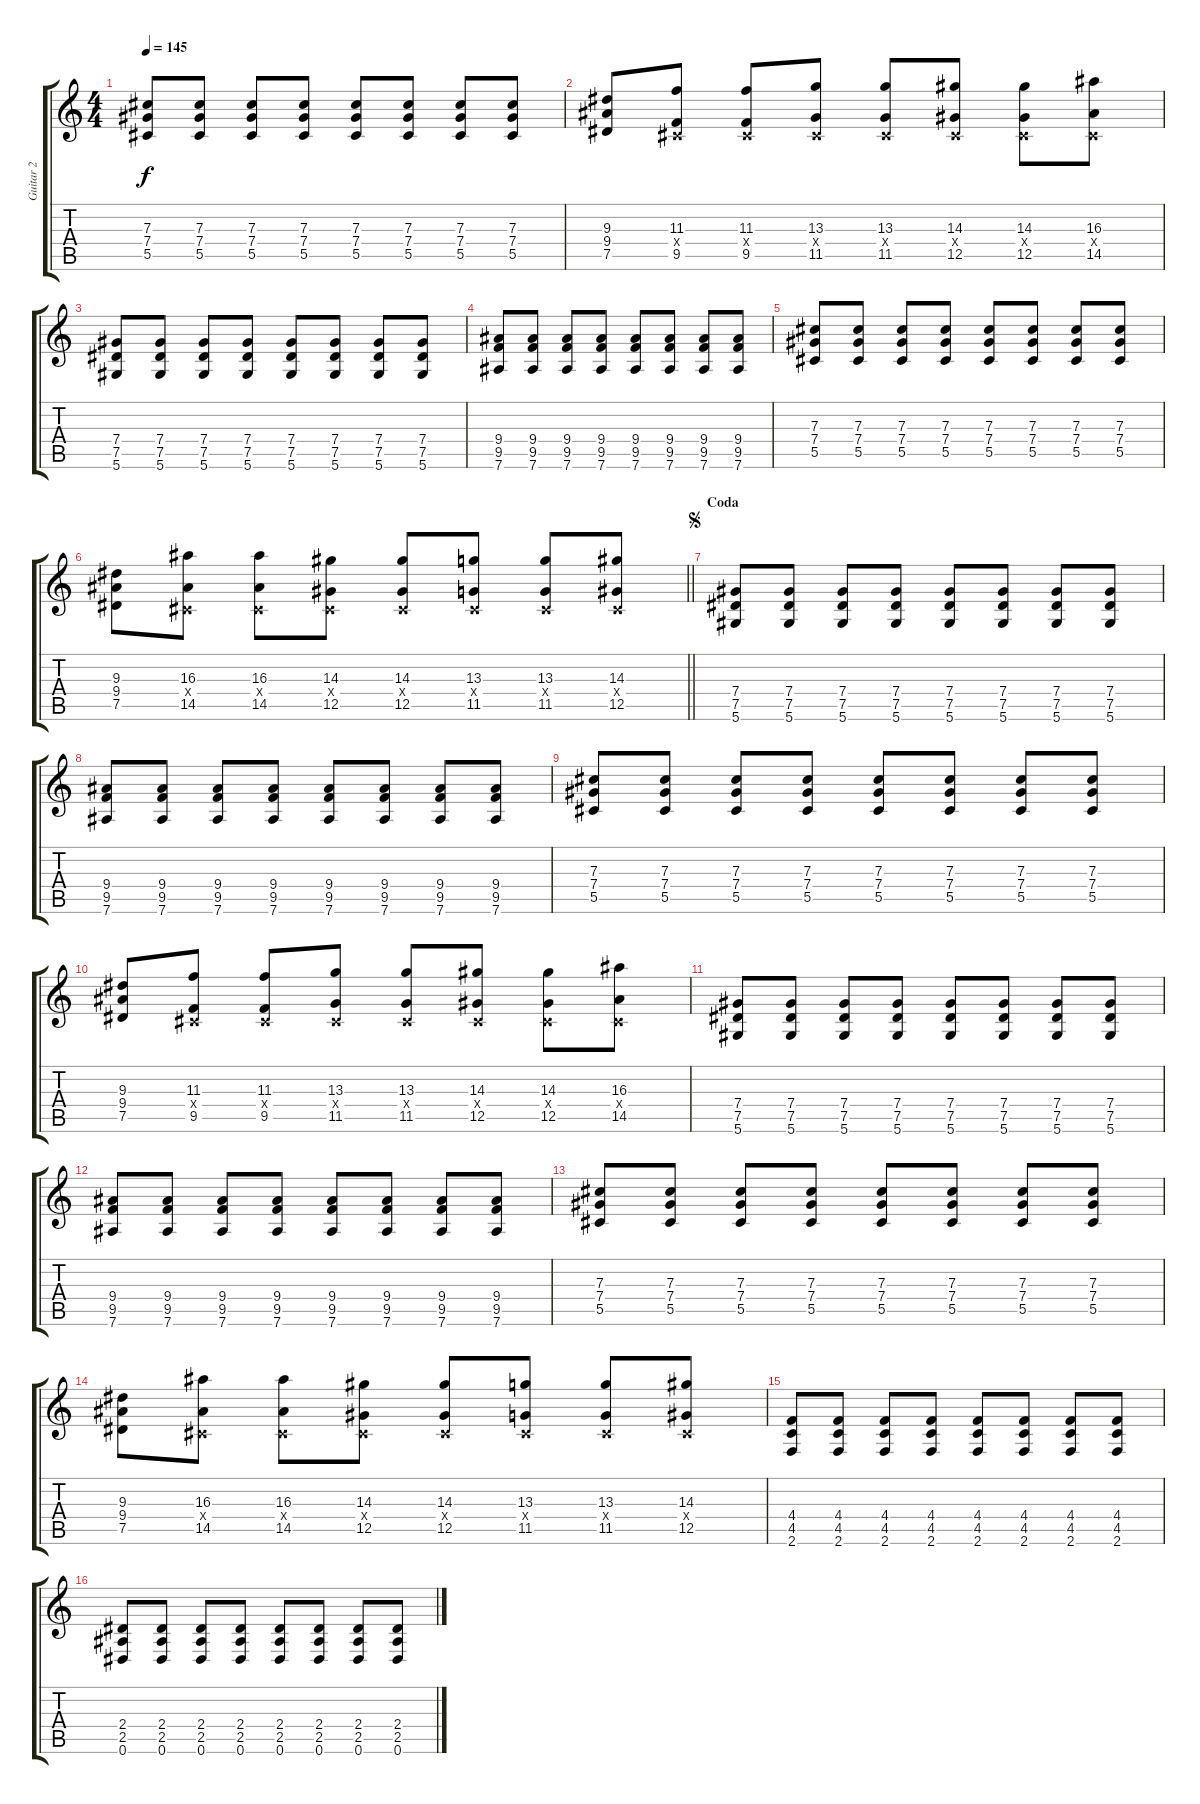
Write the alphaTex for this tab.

\track ("Guitar 2" "Guitar 2") {instrument overdrivenguitar}
\staff {score tabs}
\tuning (Eb4 Bb3 Gb3 Db3 Ab2 Eb2) {hide}
\ts (4 4)
\tempo 145
\clef g2
\ks c
(7.3 7.4 5.5).8{dy f} (7.3 7.4 5.5).8 (7.3 7.4 5.5).8 (7.3 7.4 5.5).8 (7.3 7.4 5.5).8 (7.3 7.4 5.5).8 (7.3 7.4 5.5).8 (7.3 7.4 5.5).8 |
(9.3 9.4 7.5).8 (11.3 0.4{x} 9.5).8 (11.3 0.4{x} 9.5).8 (13.3 0.4{x} 11.5).8 (13.3 0.4{x} 11.5).8 (14.3 0.4{x} 12.5).8 (14.3 0.4{x} 12.5).8 (16.3 0.4{x} 14.5).8 |
(7.4 7.5 5.6).8 (7.4 7.5 5.6).8 (7.4 7.5 5.6).8 (7.4 7.5 5.6).8 (7.4 7.5 5.6).8 (7.4 7.5 5.6).8 (7.4 7.5 5.6).8 (7.4 7.5 5.6).8 |
(9.4 9.5 7.6).8 (9.4 9.5 7.6).8 (9.4 9.5 7.6).8 (9.4 9.5 7.6).8 (9.4 9.5 7.6).8 (9.4 9.5 7.6).8 (9.4 9.5 7.6).8 (9.4 9.5 7.6).8 |
(7.3 7.4 5.5).8 (7.3 7.4 5.5).8 (7.3 7.4 5.5).8 (7.3 7.4 5.5).8 (7.3 7.4 5.5).8 (7.3 7.4 5.5).8 (7.3 7.4 5.5).8 (7.3 7.4 5.5).8 |
\barLineRight lightlight
(9.3 9.4 7.5).8 (16.3 0.4{x} 14.5).8 (16.3 0.4{x} 14.5).8 (14.3 0.4{x} 12.5).8 (14.3 0.4{x} 12.5).8 (13.3 0.4{x} 11.5).8 (13.3 0.4{x} 11.5).8 (14.3 0.4{x} 12.5).8 |
\section ("" "Coda")
\jump segno
(7.4 7.5 5.6).8 (7.4 7.5 5.6).8 (7.4 7.5 5.6).8 (7.4 7.5 5.6).8 (7.4 7.5 5.6).8 (7.4 7.5 5.6).8 (7.4 7.5 5.6).8 (7.4 7.5 5.6).8 |
(9.4 9.5 7.6).8 (9.4 9.5 7.6).8 (9.4 9.5 7.6).8 (9.4 9.5 7.6).8 (9.4 9.5 7.6).8 (9.4 9.5 7.6).8 (9.4 9.5 7.6).8 (9.4 9.5 7.6).8 |
(7.3 7.4 5.5).8 (7.3 7.4 5.5).8 (7.3 7.4 5.5).8 (7.3 7.4 5.5).8 (7.3 7.4 5.5).8 (7.3 7.4 5.5).8 (7.3 7.4 5.5).8 (7.3 7.4 5.5).8 |
(9.3 9.4 7.5).8 (11.3 0.4{x} 9.5).8 (11.3 0.4{x} 9.5).8 (13.3 0.4{x} 11.5).8 (13.3 0.4{x} 11.5).8 (14.3 0.4{x} 12.5).8 (14.3 0.4{x} 12.5).8 (16.3 0.4{x} 14.5).8 |
(7.4 7.5 5.6).8 (7.4 7.5 5.6).8 (7.4 7.5 5.6).8 (7.4 7.5 5.6).8 (7.4 7.5 5.6).8 (7.4 7.5 5.6).8 (7.4 7.5 5.6).8 (7.4 7.5 5.6).8 |
(9.4 9.5 7.6).8 (9.4 9.5 7.6).8 (9.4 9.5 7.6).8 (9.4 9.5 7.6).8 (9.4 9.5 7.6).8 (9.4 9.5 7.6).8 (9.4 9.5 7.6).8 (9.4 9.5 7.6).8 |
(7.3 7.4 5.5).8 (7.3 7.4 5.5).8 (7.3 7.4 5.5).8 (7.3 7.4 5.5).8 (7.3 7.4 5.5).8 (7.3 7.4 5.5).8 (7.3 7.4 5.5).8 (7.3 7.4 5.5).8 |
(9.3 9.4 7.5).8 (16.3 0.4{x} 14.5).8 (16.3 0.4{x} 14.5).8 (14.3 0.4{x} 12.5).8 (14.3 0.4{x} 12.5).8 (13.3 0.4{x} 11.5).8 (13.3 0.4{x} 11.5).8 (14.3 0.4{x} 12.5).8 |
(4.4 4.5 2.6).8 (4.4 4.5 2.6).8 (4.4 4.5 2.6).8 (4.4 4.5 2.6).8 (4.4 4.5 2.6).8 (4.4 4.5 2.6).8 (4.4 4.5 2.6).8 (4.4 4.5 2.6).8 |
(2.4 2.5 0.6).8 (2.4 2.5 0.6).8 (2.4 2.5 0.6).8 (2.4 2.5 0.6).8 (2.4 2.5 0.6).8 (2.4 2.5 0.6).8 (2.4 2.5 0.6).8 (2.4 2.5 0.6).8
